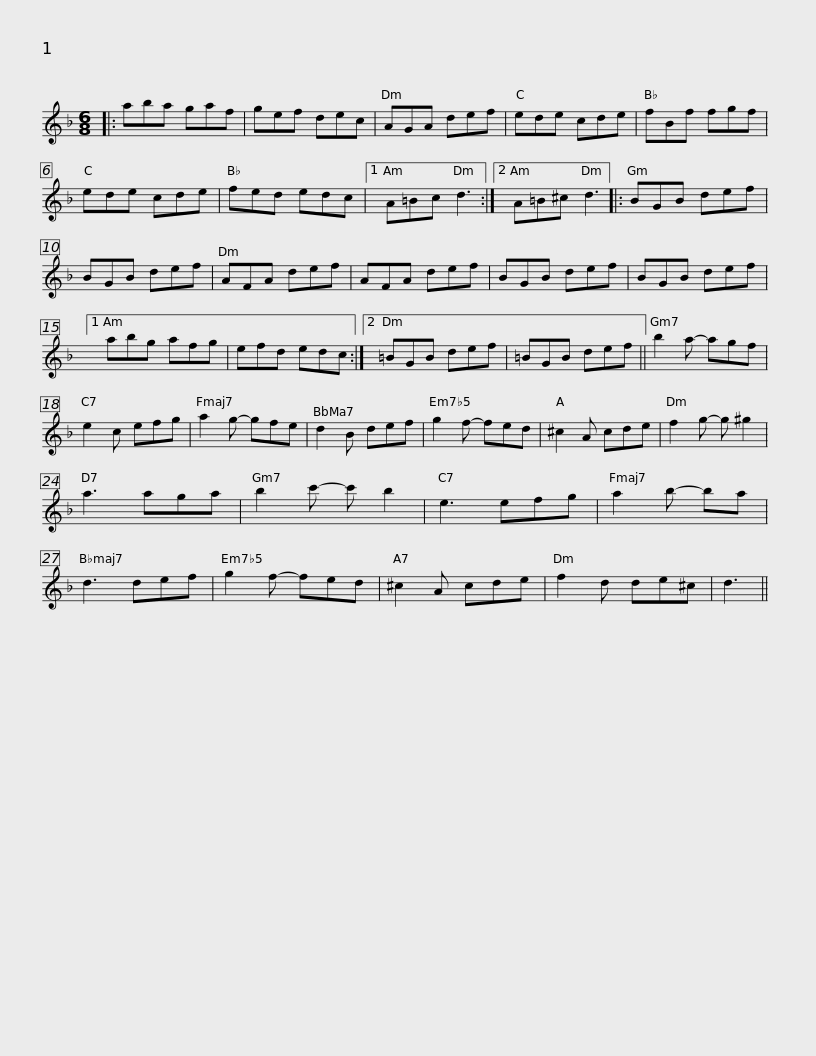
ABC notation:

X:1
L:1/8
M:6/8
I:linebreak $
K:Dmin
V:1 treble
V:1
|: aba gaf | gef dec | AGA def | ede cde | fBf fgf | %5
 ede cde | fed edc |1$ A=Bc d3 :|2 A=B^c d3 |: BGB def | %10
 BGB def | AFA def | AFA def | BGB def |$ BGB def |1 %15
 abg afg | efd edc :|2 =BGB def | =BGB def || b2 a- agf | %20
 e2 c efg |$ a2 g- gfe | d2 B def | g2 f- fed | ^c2 A cde | %25
 f2 g- g ^g2 | a3 aga | b2 c'- c' b2 | e3 efg |$ a2 b- ba | %30
 d3 def | g2 f- fed | ^c2 A cde | f2 d de^c | d3 || %35
